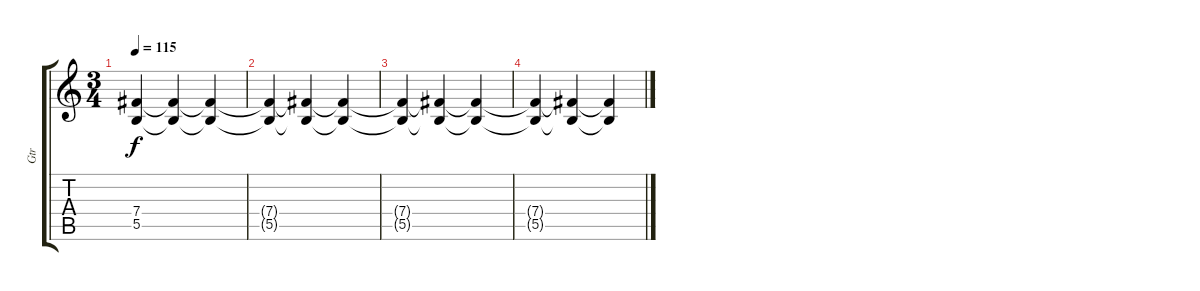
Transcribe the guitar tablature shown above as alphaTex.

\track ("Gtr" "Gtr") {instrument electricguitarclean}
\staff {score tabs}
\tuning (Db4 Ab3 E3 B2 Gb2 Db2) {hide}
\ts (3 4)
\tempo 115
\clef g2
\ks c
(7.4{t} 5.5{t}).4{dy f} (7.4{t} 5.5{t}).4 (7.4{t} 5.5{t}).4 |
(7.4{t} 5.5{t}).4 (7.4{t} 5.5{t}).4 (7.4{t} 5.5{t}).4 |
(7.4{t} 5.5{t}).4 (7.4{t} 5.5{t}).4 (7.4{t} 5.5{t}).4 |
(7.4{t} 5.5{t}).4 (7.4{t} 5.5{t}).4 (7.4{t} 5.5{t}).4
